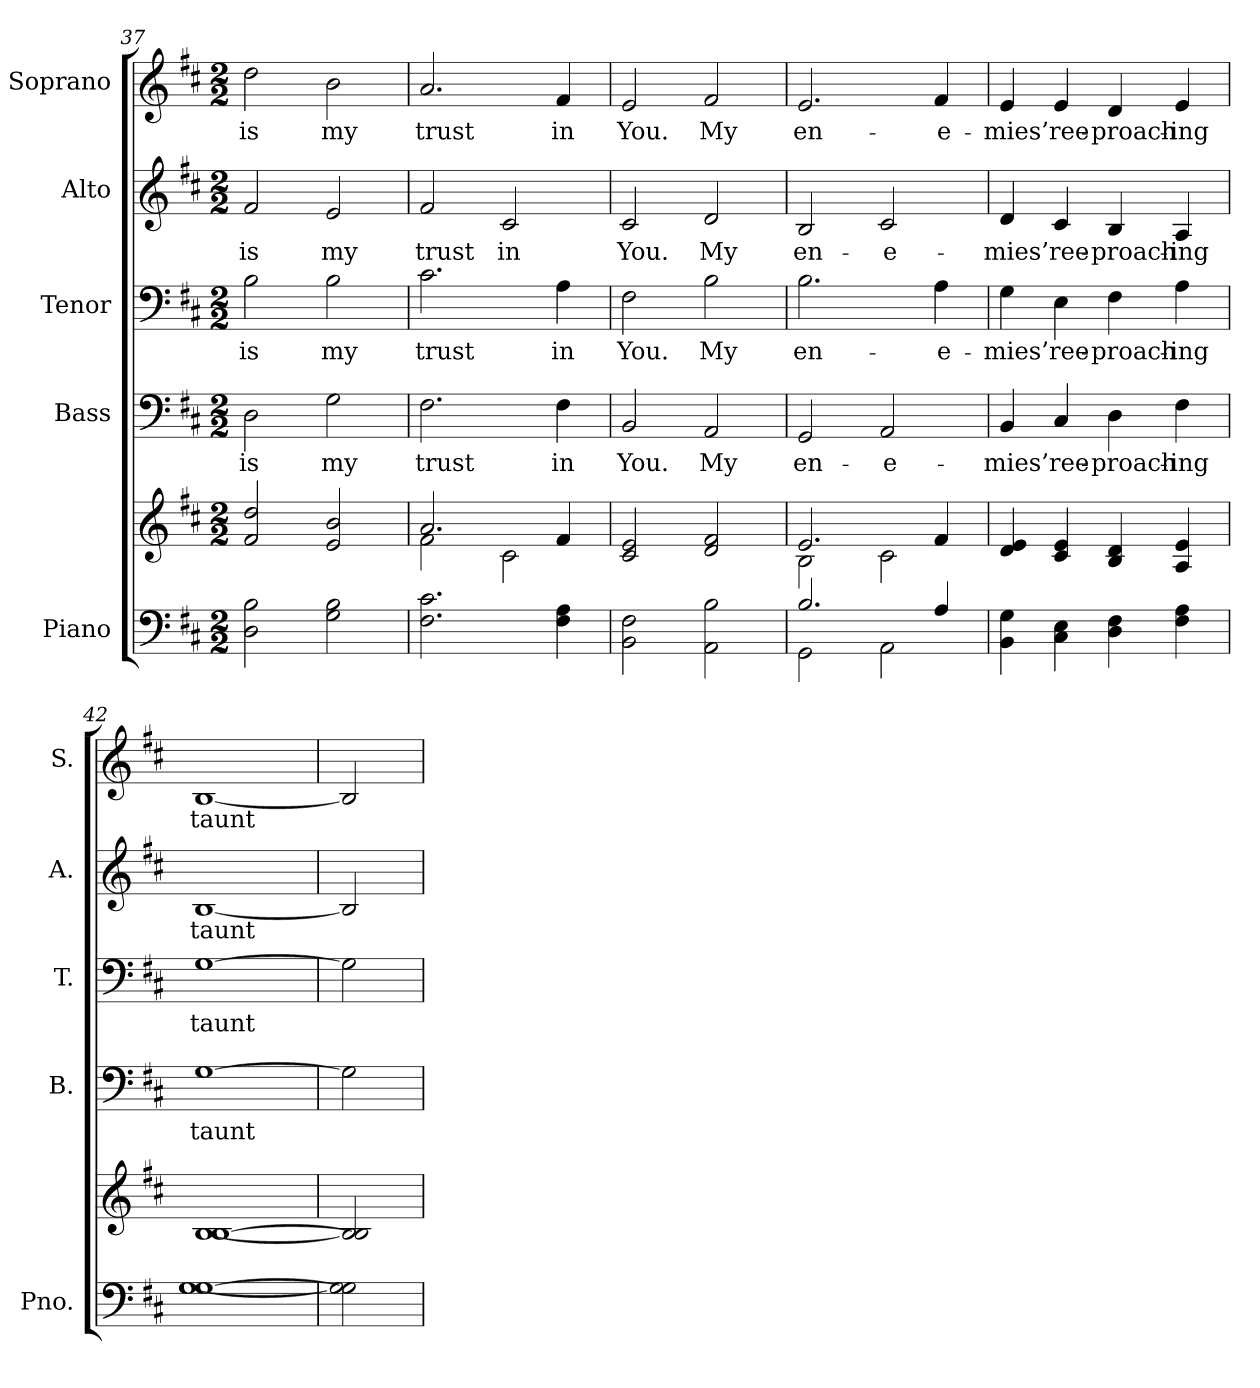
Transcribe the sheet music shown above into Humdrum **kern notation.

**kern	**kern	**kern	**text	**kern	**text	**kern	**text	**kern	**text
*part5	*part5	*part4	*part4	*part3	*part3	*part2	*part2	*part1	*part1
*staff6	*staff5	*staff4	*staff4	*staff3	*staff3	*staff2	*staff2	*staff1	*staff1
*I"Piano	*	*I"Bass	*	*I"Tenor	*	*I"Alto	*	*I"Soprano	*
*I'Pno.	*	*I'B.	*	*I'T.	*	*I'A.	*	*I'S.	*
*clefF4	*clefG2	*clefF4	*	*clefF4	*	*clefG2	*	*clefG2	*
*k[f#c#]	*k[f#c#]	*k[f#c#]	*	*k[f#c#]	*	*k[f#c#]	*	*k[f#c#]	*
*D:	*D:	*D:	*	*D:	*	*D:	*	*D:	*
*M2/2	*M2/2	*M2/2	*	*M2/2	*	*M2/2	*	*M2/2	*
=37	=37	=37	=37	=37	=37	=37	=37	=37	=37
!	!	!	!LO:LY:b:color=#000000	!	!	!	!	!	!
!	!	!	!	!	!LO:LY:b:color=#000000	!	!	!	!
!	!	!	!	!	!	!	!LO:LY:b:color=#000000	!	!
!	!	!	!	!	!	!	!	!	!LO:LY:b:color=#000000
2Di\ 2Bi	2f#i/ 2ddi	2Di\	is	2Bi\	is	2f#i/	is	2ddi\	is
!	!	!	!LO:LY:b:color=#000000	!	!	!	!	!	!
!	!	!	!	!	!LO:LY:b:color=#000000	!	!	!	!
!	!	!	!	!	!	!	!LO:LY:b:color=#000000	!	!
!	!	!	!	!	!	!	!	!	!LO:LY:b:color=#000000
2Gi\ 2Bi	2ei/ 2bi	2Gi\	my	2Bi\	my	2ei/	my	2bi\	my
=38	=38	=38	=38	=38	=38	=38	=38	=38	=38
*	*^	*	*	*	*	*	*	*	*
!	!	!	!	!LO:LY:b:color=#000000	!	!	!	!	!	!
!	!	!	!	!	!	!LO:LY:b:color=#000000	!	!	!	!
!	!	!	!	!	!	!	!	!LO:LY:b:color=#000000	!	!
!	!	!	!	!	!	!	!	!	!	!LO:LY:b:color=#000000
2.F#i\ 2.c#i	2.ai/	2f#i\	2.F#i\	trust	2.c#i\	trust	2f#i/	trust	2.ai/	trust
!	!	!	!	!	!	!	!	!LO:LY:b:color=#000000	!	!
.	.	2c#i\	.	.	.	.	2c#i/	in	.	.
!	!	!	!	!LO:LY:b:color=#000000	!	!	!	!	!	!
!	!	!	!	!	!	!LO:LY:b:color=#000000	!	!	!	!
!	!	!	!	!	!	!	!	!	!	!LO:LY:b:color=#000000
4F#i\ 4Ai	4f#i/	.	4F#i\	in	4Ai\	in	.	.	4f#i/	in
*	*v	*v	*	*	*	*	*	*	*	*
!!LO:PB:g=z
=39	=39	=39	=39	=39	=39	=39	=39	=39	=39
!	!	!	!LO:LY:b:color=#000000	!	!	!	!	!	!
!	!	!	!	!	!LO:LY:b:color=#000000	!	!	!	!
!	!	!	!	!	!	!	!LO:LY:b:color=#000000	!	!
!	!	!	!	!	!	!	!	!	!LO:LY:b:color=#000000
2BBi\ 2F#i	2c#i/ 2ei	2BBi/	You.	2F#i\	You.	2c#i/	You.	2ei/	You.
!	!	!	!LO:LY:b:color=#000000	!	!	!	!	!	!
!	!	!	!	!	!LO:LY:b:color=#000000	!	!	!	!
!	!	!	!	!	!	!	!LO:LY:b:color=#000000	!	!
!	!	!	!	!	!	!	!	!	!LO:LY:b:color=#000000
2AAi\ 2Bi	2di/ 2f#i	2AAi/	My	2Bi\	My	2di/	My	2f#i/	My
=40	=40	=40	=40	=40	=40	=40	=40	=40	=40
*^	*^	*	*	*	*	*	*	*	*
!	!	!	!	!	!LO:LY:b:color=#000000	!	!	!	!	!	!
!	!	!	!	!	!	!	!LO:LY:b:color=#000000	!	!	!	!
!	!	!	!	!	!	!	!	!	!LO:LY:b:color=#000000	!	!
!	!	!	!	!	!	!	!	!	!	!	!LO:LY:b:color=#000000
2.Bi/	2GGi\	2.ei/	2Bi\	2GGi/	en-	2.Bi\	en-	2Bi/	en-	2.ei/	en-
!	!	!	!	!	!LO:LY:b:color=#000000	!	!	!	!	!	!
!	!	!	!	!	!	!	!	!	!LO:LY:b:color=#000000	!	!
.	2AAi\	.	2c#i\	2AAi/	-e-	.	.	2c#i/	-e-	.	.
!	!	!	!	!	!	!	!LO:LY:b:color=#000000	!	!	!	!
!	!	!	!	!	!	!	!	!	!	!	!LO:LY:b:color=#000000
4Ai/	.	4f#i/	.	.	.	4Ai\	-e-	.	.	4f#i/	-e-
*v	*v	*	*	*	*	*	*	*	*	*	*
*	*v	*v	*	*	*	*	*	*	*	*
=41	=41	=41	=41	=41	=41	=41	=41	=41	=41
!	!	!	!LO:LY:b:color=#000000	!	!	!	!	!	!
!	!	!	!	!	!LO:LY:b:color=#000000	!	!	!	!
!	!	!	!	!	!	!	!LO:LY:b:color=#000000	!	!
!	!	!	!	!	!	!	!	!	!LO:LY:b:color=#000000
4BBi\ 4Gi	4di/ 4ei	4BBi/	-mies’	4Gi\	-mies’	4di/	-mies’	4ei/	-mies’
!	!	!	!LO:LY:b:color=#000000	!	!	!	!	!	!
!	!	!	!	!	!LO:LY:b:color=#000000	!	!	!	!
!	!	!	!	!	!	!	!LO:LY:b:color=#000000	!	!
!	!	!	!	!	!	!	!	!	!LO:LY:b:color=#000000
4C#i\ 4Ei	4c#i/ 4ei	4C#i/	ree-	4Ei\	ree-	4c#i/	ree-	4ei/	ree-
!	!	!	!LO:LY:b:color=#000000	!	!	!	!	!	!
!	!	!	!	!	!LO:LY:b:color=#000000	!	!	!	!
!	!	!	!	!	!	!	!LO:LY:b:color=#000000	!	!
!	!	!	!	!	!	!	!	!	!LO:LY:b:color=#000000
4Di\ 4F#i	4Bi/ 4di	4Di\	-proach-	4F#i\	-proach-	4Bi/	-proach-	4di/	-proach-
!	!	!	!LO:LY:b:color=#000000	!	!	!	!	!	!
!	!	!	!	!	!LO:LY:b:color=#000000	!	!	!	!
!	!	!	!	!	!	!	!LO:LY:b:color=#000000	!	!
!	!	!	!	!	!	!	!	!	!LO:LY:b:color=#000000
4F#i\ 4Ai	4Ai/ 4ei	4F#i\	-ing	4Ai\	-ing	4Ai/	-ing	4ei/	-ing
=42	=42	=42	=42	=42	=42	=42	=42	=42	=42
!	!	!	!LO:LY:b:color=#000000	!	!	!	!	!	!
!	!	!	!	!	!LO:LY:b:color=#000000	!	!	!	!
!	!	!	!	!	!	!	!LO:LY:b:color=#000000	!	!
!	!	!	!	!	!	!	!	!	!LO:LY:b:color=#000000
[1Gi [1Gi	[1Bi [1Bi	[1Gi	taunt	[1Gi	taunt	[1Bi	taunt	[1Bi	taunt
=43	=43	=43	=43	=43	=43	=43	=43	=43	=43
2Gi] 2Gi]	2Bi] 2Bi]	2Gi]	.	2Gi]	.	2Bi]	.	2Bi]	.
=	=	=	=	=	=	=	=	=	=
*-	*-	*-	*-	*-	*-	*-	*-	*-	*-
